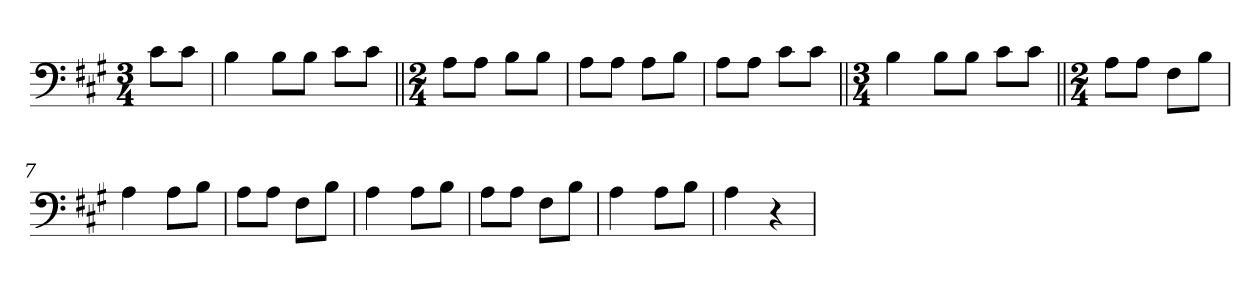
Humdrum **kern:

**kern
*part1
*staff1
*clefF4
*k[f#c#g#]
*M3/4
=
8c#\L
8c#\J
=1
4B\
8B\L
8B\J
8c#\L
8c#\J
=2||
*M2/4
8A\L
8A\J
8B\L
8B\J
=3
8A\L
8A\J
8A\L
8B\J
=4
8A\L
8A\J
8c#\L
8c#\J
=5||
*M3/4
4B\
8B\L
8B\J
8c#\L
8c#\J
=6||
*M2/4
8A\L
8A\J
8F#\L
8B\J
=7
4A\
8A\L
8B\J
=8
8A\L
8A\J
8F#\L
8B\J
=9
4A\
8A\L
8B\J
=10
8A\L
8A\J
8F#\L
8B\J
=11
4A\
8A\L
8B\J
=12
4A\
4r
=
*-
